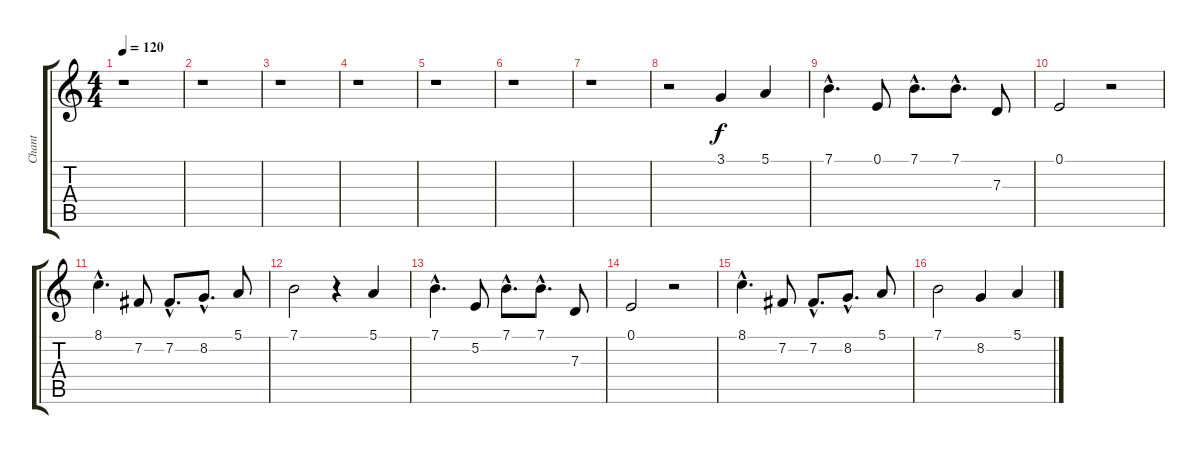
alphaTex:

\track ("Chant" "Chant") {instrument fx5brightness}
\staff {score tabs}
\tuning (E4 B3 G3 D3 A2 E2) {hide}
\ts (4 4)
\tempo 120
\clef g2
\ks c
r.1{dy f} |
r.1 |
r.1 |
r.1 |
r.1 |
r.1 |
r.1 |
r.2 3.1.4 5.1.4 |
7.1{hac}.4{d} 0.1.8 7.1{hac}.8{d} 7.1{hac}.8{d} 7.3.8 |
0.1.2 r.2 |
8.1{hac}.4{d} 7.2.8 7.2{hac}.8{d} 8.2{hac}.8{d} 5.1.8 |
7.1.2 r.4 5.1.4 |
7.1{hac}.4{d} 5.2.8 7.1{hac}.8{d} 7.1{hac}.8{d} 7.3.8 |
0.1.2 r.2 |
8.1{hac}.4{d} 7.2.8 7.2{hac}.8{d} 8.2{hac}.8{d} 5.1.8 |
7.1.2 8.2.4 5.1.4
